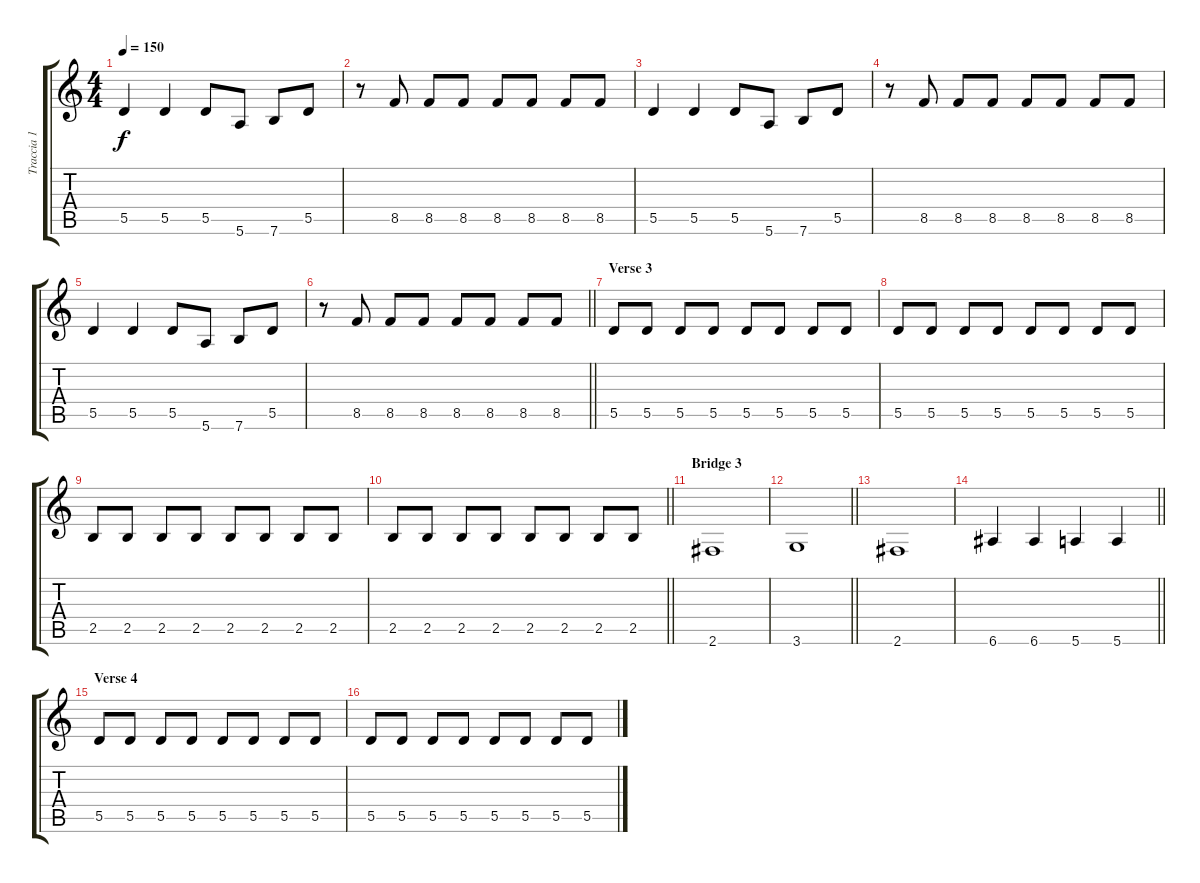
\track ("Traccia 1" "Traccia 1") {instrument electricbassfinger}
\staff {score tabs}
\tuning (E4 B3 G3 D3 A2 E2) {hide}
\ts (4 4)
\tempo 150
\clef g2
\ks c
5.5.4{dy f} 5.5.4 5.5.8 5.6.8 7.6.8 5.5.8 |
r.8 8.5.8 8.5.8 8.5.8 8.5.8 8.5.8 8.5.8 8.5.8 |
5.5.4 5.5.4 5.5.8 5.6.8 7.6.8 5.5.8 |
r.8 8.5.8 8.5.8 8.5.8 8.5.8 8.5.8 8.5.8 8.5.8 |
5.5.4 5.5.4 5.5.8 5.6.8 7.6.8 5.5.8 |
\barLineRight lightlight
r.8 8.5.8 8.5.8 8.5.8 8.5.8 8.5.8 8.5.8 8.5.8 |
\section ("" "Verse 3")
5.5.8 5.5.8 5.5.8 5.5.8 5.5.8 5.5.8 5.5.8 5.5.8 |
5.5.8 5.5.8 5.5.8 5.5.8 5.5.8 5.5.8 5.5.8 5.5.8 |
2.5.8 2.5.8 2.5.8 2.5.8 2.5.8 2.5.8 2.5.8 2.5.8 |
\barLineRight lightlight
2.5.8 2.5.8 2.5.8 2.5.8 2.5.8 2.5.8 2.5.8 2.5.8 |
\section ("" "Bridge 3")
2.6.1 |
\barLineRight lightlight
3.6.1 |
2.6.1 |
\barLineRight lightlight
6.6.4 6.6.4 5.6.4 5.6.4 |
\section ("" "Verse 4")
5.5.8 5.5.8 5.5.8 5.5.8 5.5.8 5.5.8 5.5.8 5.5.8 |
5.5.8 5.5.8 5.5.8 5.5.8 5.5.8 5.5.8 5.5.8 5.5.8
